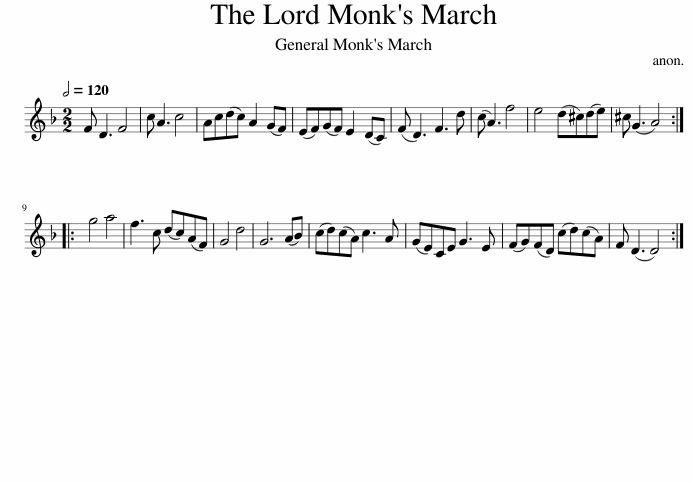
X:1
L:1/8
Q:1/2=120
M:2/2
I:linebreak $
K:Dmin
V:1 treble
V:1
 F D3 F4 | c A3 c4 | Ac(dc) A2 (GF) | (EF)(GF) E2 (DC) | (F D3) F3 d | %5
 (c A3) f4 | e4 (d^c)(de) | ^c (G3 A4) ::$ g4 a4 | f3 c (dc)(AF) | %10
 G4 d4 | G6 (AB) | (cd)(cA) c3 A | (GE)CE G3 E | (FG)(FD) (cd)(cA) | %15
 F (D3 D4) :| %16
